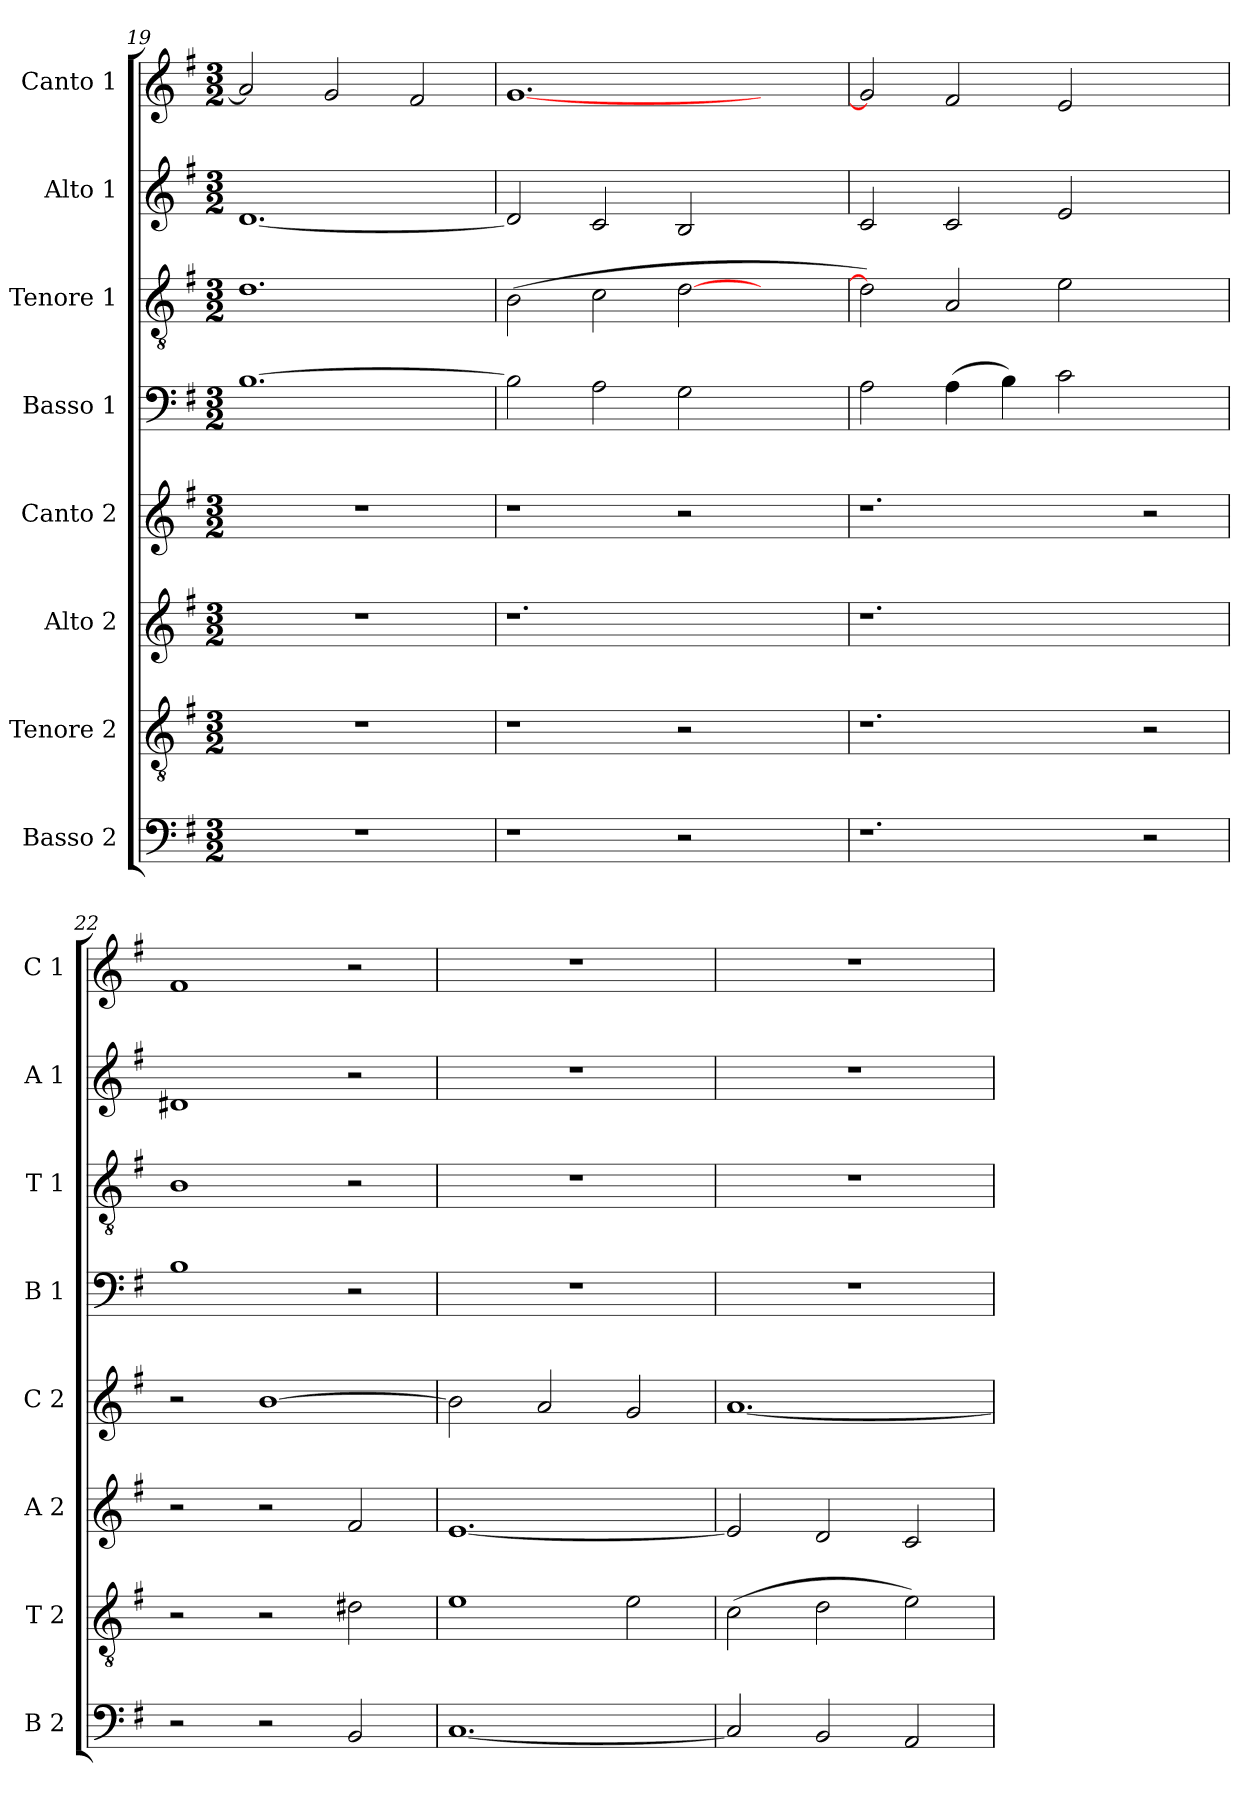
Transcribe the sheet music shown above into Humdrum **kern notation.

**kern	**kern	**kern	**kern	**kern	**kern	**kern	**kern
*part8	*part7	*part6	*part5	*part4	*part3	*part2	*part1
*staff8	*staff7	*staff6	*staff5	*staff4	*staff3	*staff2	*staff1
*I"Basso 2	*I"Tenore 2	*I"Alto 2	*I"Canto 2	*I"Basso 1	*I"Tenore 1	*I"Alto 1	*I"Canto 1
*I'B 2	*I'T 2	*I'A 2	*I'C 2	*I'B 1	*I'T 1	*I'A 1	*I'C 1
*clefF4	*clefGv2	*clefG2	*clefG2	*clefF4	*clefGv2	*clefG2	*clefG2
*k[f#]	*k[f#]	*k[f#]	*k[f#]	*k[f#]	*k[f#]	*k[f#]	*k[f#]
*G:	*G:	*G:	*G:	*G:	*G:	*G:	*G:
*M3/2	*M3/2	*M3/2	*M3/2	*M3/2	*M3/2	*M3/2	*M3/2
=19	=19	=19	=19	=19	=19	=19	=19
1.r	1.r	1.r	1.r	[1.B	1.d	[1.d	2a/]
.	.	.	.	.	.	.	2g/
.	.	.	.	.	.	.	2f#/
=20	=20	=20	=20	=20	=20	=20	=20
1r	1r	1.r	1r	2B\]	(>2B\	2d/]	[1.g
.	.	.	.	2A\	2c\	2c/	.
2r	2r	.	2r	2G\	[2d\	2B/	.
2ryy	2ryy	2ryy	2ryy	2ryy	2ryy	2ryy	2ryy
=21	=21	=21	=21	=21	=21	=21	=21
1.r	1.r	1.r	1.r	2A\	2d\])	2c/	2g/]
.	.	.	.	(>4A\	2A/	2c/	2f#/
.	.	.	.	4B\)	.	.	.
.	.	.	.	2c\	2e\	2e/	2e/
2r	2r	2ryy	2r	2ryy	2ryy	2ryy	2ryy
!!LO:LB:g=z
=22	=22	=22	=22	=22	=22	=22	=22
2r	2r	2r	2r	1B	1B	1d#X	1f#
2r	2r	2r	[1b	.	.	.	.
2BB/	2d#X\	2f#/	.	2r	2r	2r	2r
=23	=23	=23	=23	=23	=23	=23	=23
[1.C	1e	[1.e	2b\]	1.r	1.r	1.r	1.r
.	.	.	2a/	.	.	.	.
.	2e\	.	2g/	.	.	.	.
=24	=24	=24	=24	=24	=24	=24	=24
2C/]	(>2c\	2e/]	[1.a	1.r	1.r	1.r	1.r
2BB/	2d\	2d/	.	.	.	.	.
2AA/	2e\)	2c/	.	.	.	.	.
=	=	=	=	=	=	=	=
*-	*-	*-	*-	*-	*-	*-	*-
